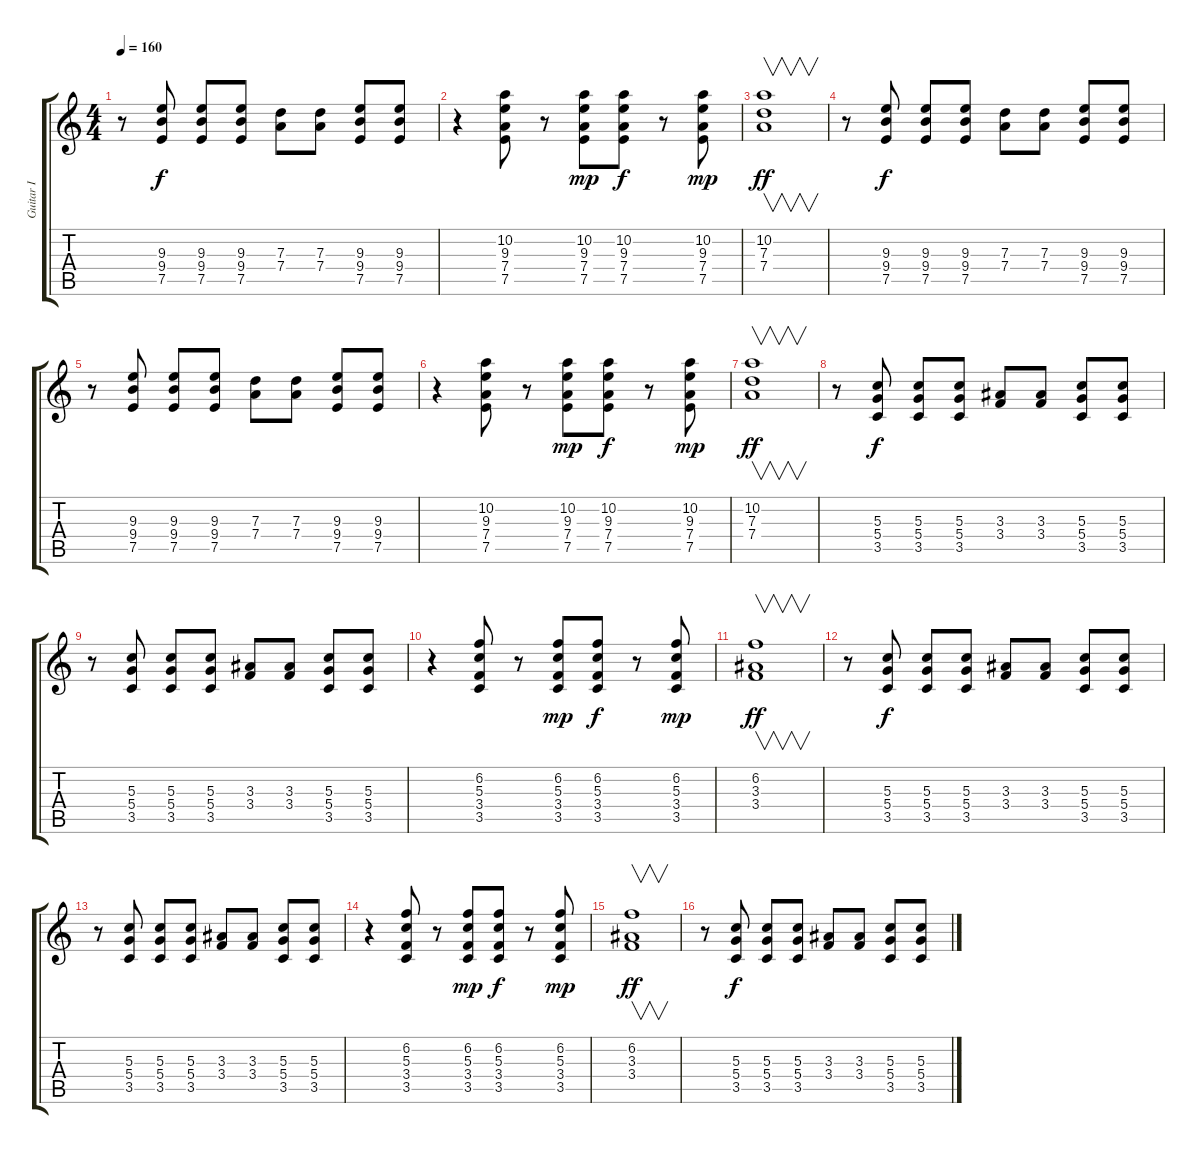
\track ("Guitar I" "Guitar I") {instrument overdrivenguitar}
\staff {score tabs}
\tuning (E4 B3 G3 D3 A2 E2) {hide}
\ts (4 4)
\tempo 160
\clef g2
\ks c
r.8{dy f} (9.3 9.4 7.5).8 (9.3 9.4 7.5).8 (9.3 9.4 7.5).8 (7.3 7.4).8 (7.3 7.4).8 (9.3 9.4 7.5).8 (9.3 9.4 7.5).8 |
r.4 (10.2 9.3 7.4 7.5).8 r.8 (10.2 9.3 7.4 7.5).8{dy mp} (10.2 9.3 7.4 7.5).8{dy f} r.8 (10.2 9.3 7.4 7.5).8{dy mp} |
(10.2 7.3 7.4).1{v dy ff} |
r.8 (9.3 9.4 7.5).8{dy f} (9.3 9.4 7.5).8 (9.3 9.4 7.5).8 (7.3 7.4).8 (7.3 7.4).8 (9.3 9.4 7.5).8 (9.3 9.4 7.5).8 |
r.8 (9.3 9.4 7.5).8 (9.3 9.4 7.5).8 (9.3 9.4 7.5).8 (7.3 7.4).8 (7.3 7.4).8 (9.3 9.4 7.5).8 (9.3 9.4 7.5).8 |
r.4 (10.2 9.3 7.4 7.5).8 r.8 (10.2 9.3 7.4 7.5).8{dy mp} (10.2 9.3 7.4 7.5).8{dy f} r.8 (10.2 9.3 7.4 7.5).8{dy mp} |
(10.2 7.3 7.4).1{v dy ff} |
r.8 (5.3 5.4 3.5).8{dy f} (5.3 5.4 3.5).8 (5.3 5.4 3.5).8 (3.3 3.4).8 (3.3 3.4).8 (5.3 5.4 3.5).8 (5.3 5.4 3.5).8 |
r.8 (5.3 5.4 3.5).8 (5.3 5.4 3.5).8 (5.3 5.4 3.5).8 (3.3 3.4).8 (3.3 3.4).8 (5.3 5.4 3.5).8 (5.3 5.4 3.5).8 |
r.4 (6.2 5.3 3.4 3.5).8 r.8 (6.2 5.3 3.4 3.5).8{dy mp} (6.2 5.3 3.4 3.5).8{dy f} r.8 (6.2 5.3 3.4 3.5).8{dy mp} |
(6.2 3.3 3.4).1{v dy ff} |
r.8 (5.3 5.4 3.5).8{dy f} (5.3 5.4 3.5).8 (5.3 5.4 3.5).8 (3.3 3.4).8 (3.3 3.4).8 (5.3 5.4 3.5).8 (5.3 5.4 3.5).8 |
r.8 (5.3 5.4 3.5).8 (5.3 5.4 3.5).8 (5.3 5.4 3.5).8 (3.3 3.4).8 (3.3 3.4).8 (5.3 5.4 3.5).8 (5.3 5.4 3.5).8 |
r.4 (6.2 5.3 3.4 3.5).8 r.8 (6.2 5.3 3.4 3.5).8{dy mp} (6.2 5.3 3.4 3.5).8{dy f} r.8 (6.2 5.3 3.4 3.5).8{dy mp} |
(6.2 3.3 3.4).1{v dy ff} |
r.8 (5.3 5.4 3.5).8{dy f} (5.3 5.4 3.5).8 (5.3 5.4 3.5).8 (3.3 3.4).8 (3.3 3.4).8 (5.3 5.4 3.5).8 (5.3 5.4 3.5).8
